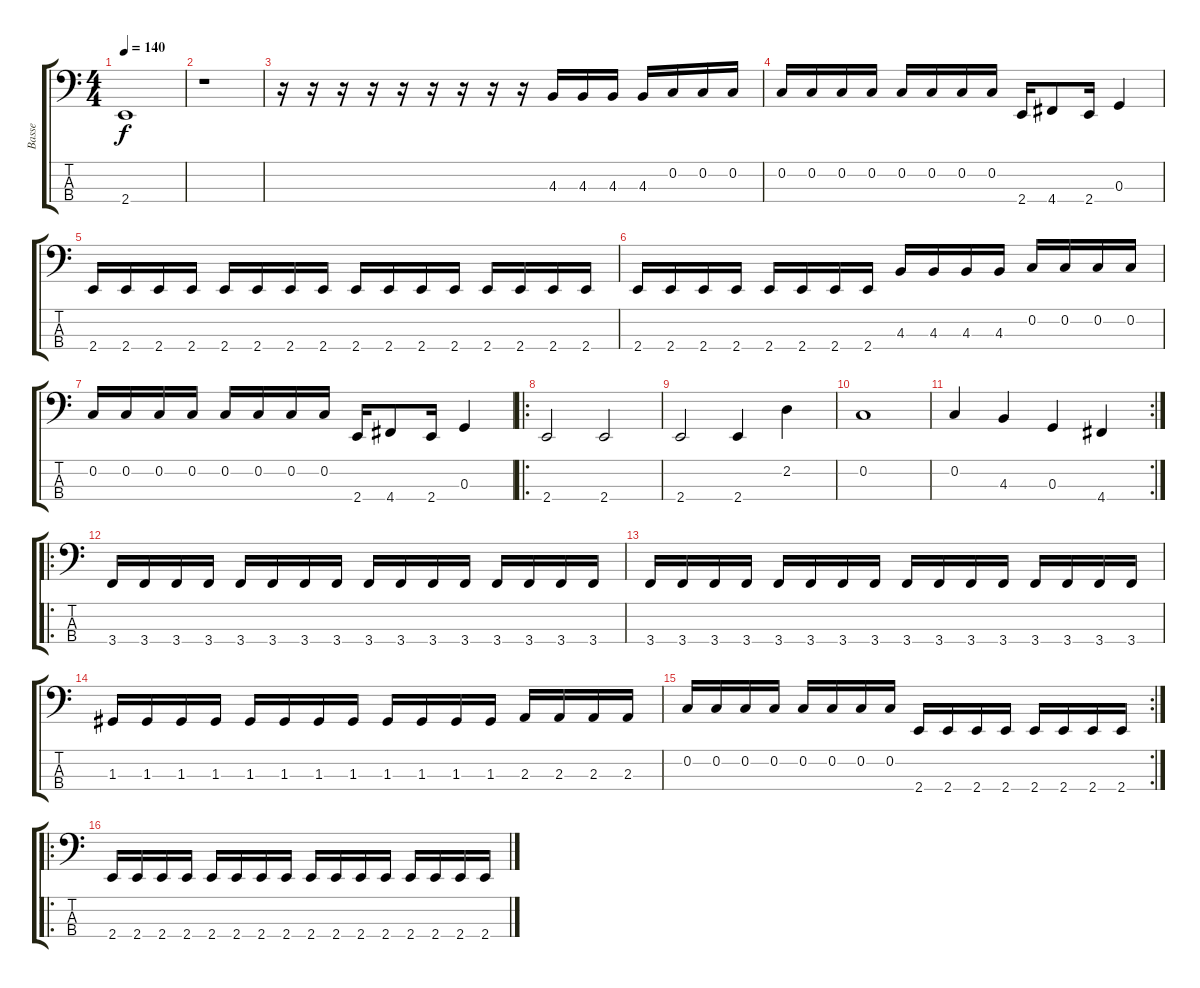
\track ("Basse" "Basse") {instrument electricbassfinger}
\staff {score tabs}
\tuning (F2 C2 G1 D1) {hide}
\ts (4 4)
\tempo 140
\clef f4
\ks c
2.4.1{dy f} |
r.1 |
r.16 r.16 r.16 r.16 r.16 r.16 r.16 r.16 r.16 4.3.16 4.3.16 4.3.16 4.3.16 0.2.16 0.2.16 0.2.16 |
0.2.16 0.2.16 0.2.16 0.2.16 0.2.16 0.2.16 0.2.16 0.2.16 2.4.16 4.4.8 2.4.16 0.3.4 |
2.4.16 2.4.16 2.4.16 2.4.16 2.4.16 2.4.16 2.4.16 2.4.16 2.4.16 2.4.16 2.4.16 2.4.16 2.4.16 2.4.16 2.4.16 2.4.16 |
2.4.16 2.4.16 2.4.16 2.4.16 2.4.16 2.4.16 2.4.16 2.4.16 4.3.16 4.3.16 4.3.16 4.3.16 0.2.16 0.2.16 0.2.16 0.2.16 |
0.2.16 0.2.16 0.2.16 0.2.16 0.2.16 0.2.16 0.2.16 0.2.16 2.4.16 4.4.8 2.4.16 0.3.4 |
\ro
2.4.2 2.4.2 |
2.4.2 2.4.4 2.2.4 |
0.2.1 |
\rc 2
0.2.4 4.3.4 0.3.4 4.4.4 |
\ro
3.4.16 3.4.16 3.4.16 3.4.16 3.4.16 3.4.16 3.4.16 3.4.16 3.4.16 3.4.16 3.4.16 3.4.16 3.4.16 3.4.16 3.4.16 3.4.16 |
3.4.16 3.4.16 3.4.16 3.4.16 3.4.16 3.4.16 3.4.16 3.4.16 3.4.16 3.4.16 3.4.16 3.4.16 3.4.16 3.4.16 3.4.16 3.4.16 |
1.3.16 1.3.16 1.3.16 1.3.16 1.3.16 1.3.16 1.3.16 1.3.16 1.3.16 1.3.16 1.3.16 1.3.16 2.3.16 2.3.16 2.3.16 2.3.16 |
\rc 2
0.2.16 0.2.16 0.2.16 0.2.16 0.2.16 0.2.16 0.2.16 0.2.16 2.4.16 2.4.16 2.4.16 2.4.16 2.4.16 2.4.16 2.4.16 2.4.16 |
\ro
2.4.16 2.4.16 2.4.16 2.4.16 2.4.16 2.4.16 2.4.16 2.4.16 2.4.16 2.4.16 2.4.16 2.4.16 2.4.16 2.4.16 2.4.16 2.4.16
